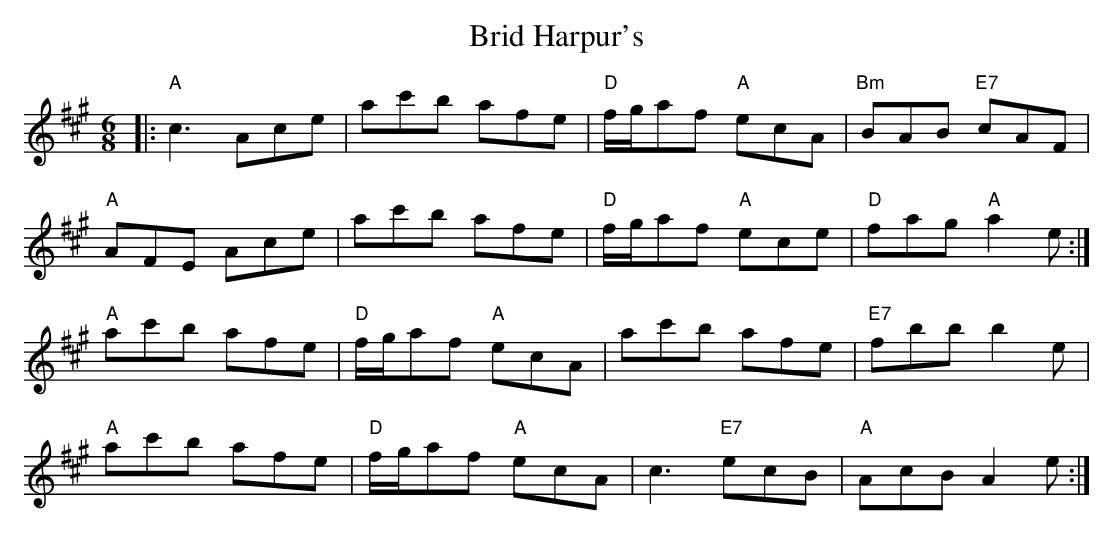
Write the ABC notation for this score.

X:1
T: Brid Harpur's
M:6/8
L:1/8
K:A
|: "A"c3 Ace|ac'b afe|"D"f/g/af "A"ecA|"Bm"BAB "E7"cAF|
"A"AFE Ace|ac'b afe|"D"f/g/af "A"ece|"D"fag "A"a2e:|
"A"ac'b afe|"D"f/2g/2af "A"ecA|ac'b afe|"E7"fbb b2e|
"A"ac'b afe|"D"f/2g/2af "A"ecA|c3 "E7"ecB|"A"AcB A2e:|
